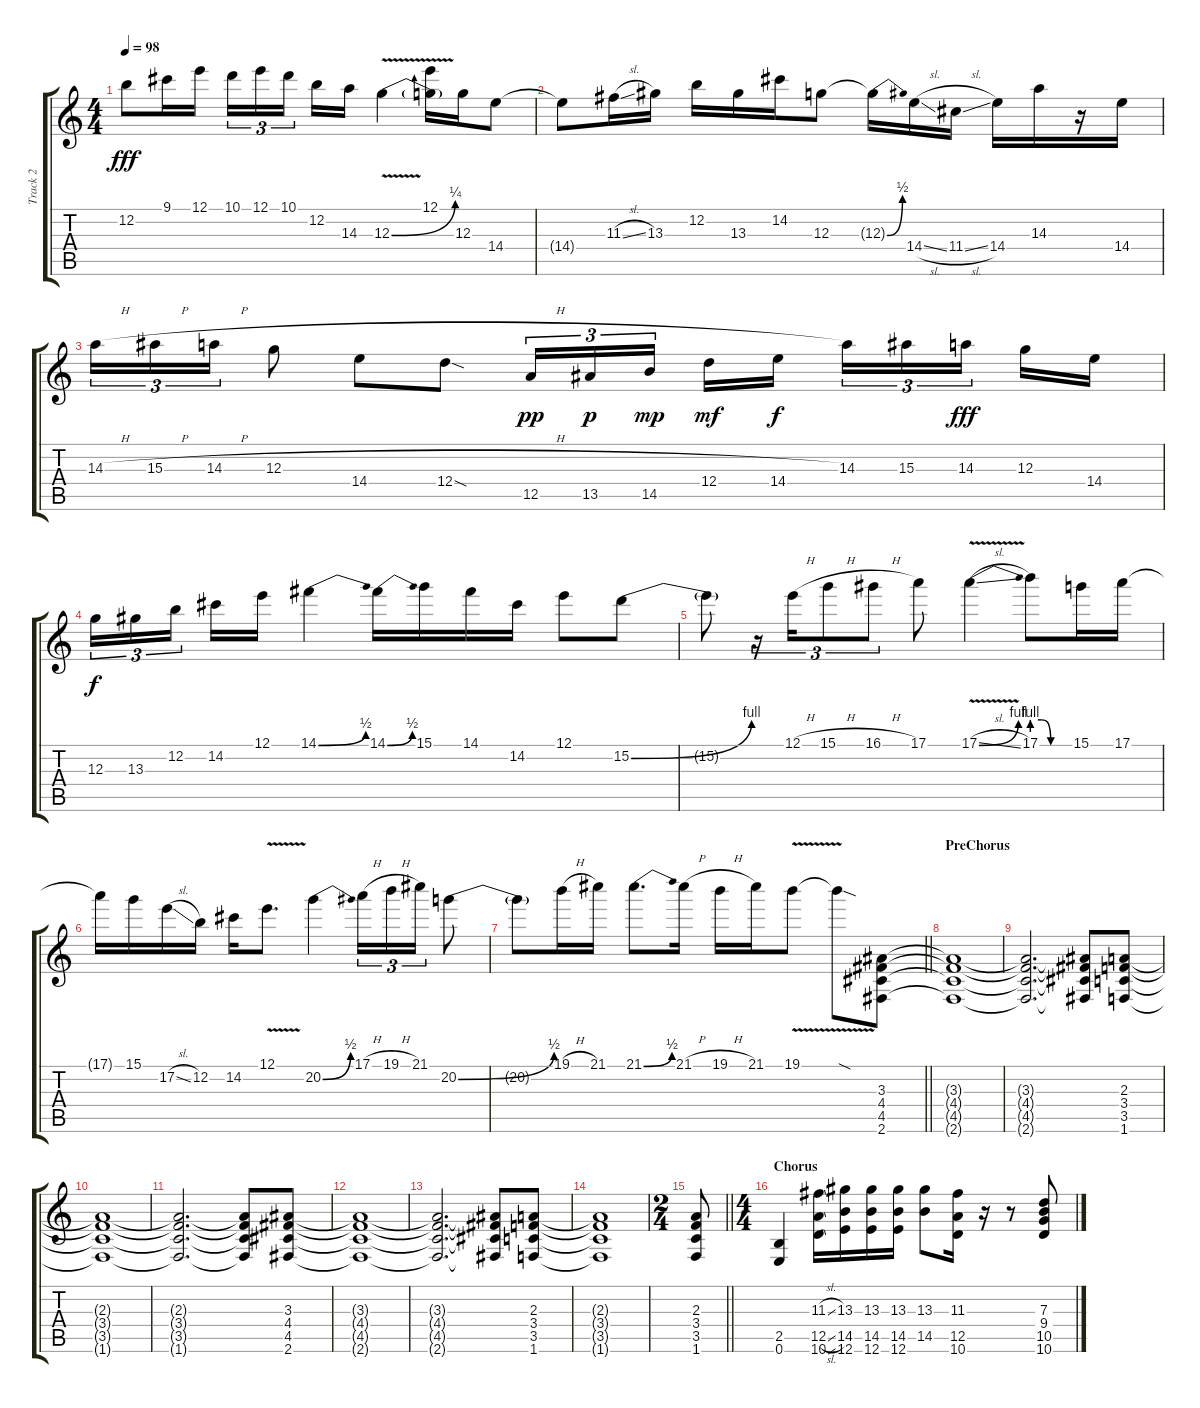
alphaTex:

\track ("Track 2" "Track 2") {instrument overdrivenguitar}
\staff {score tabs}
\tuning (E4 B3 G3 D3 A2 E2) {hide}
\ts (4 4)
\tempo 98
\clef g2
\ks c
12.2{t}.8{dy fff} 9.1.16 12.1.16 10.1.16{tu (3 2)} 12.1.16{tu (3 2)} 10.1.16{tu (3 2) beam splitsecondary} 12.2.16 14.3.16 12.3{be (bend 0 0 60 1) v}.4 (12.1 12.3{t}).16 12.3.16 14.4.8 |
14.4{t}.8 11.3{sl}.16 13.3.16 12.2.16 13.3.16 14.2.16 12.3.8 12.3{be (bend 0 0 60 2) t}.16 14.4{sl}.16 11.4{sl}.16 14.4.16 14.3.16 r.16 14.4.16 |
14.3{h}.16{tu (3 2)} 15.3{h}.16{tu (3 2)} 14.3{h}.16{tu (3 2)} 12.3{h}.8 14.4.8 12.4{sod}.8 12.5.16{tu (3 2) dy pp} 13.5.16{tu (3 2) dy p} 14.5.16{tu (3 2) dy mp beam splitsecondary} 12.4.16{dy mf} 14.4.16{dy f} 14.3.16{tu (3 2)} 15.3.16{tu (3 2)} 14.3.16{tu (3 2) dy fff beam splitsecondary} 12.3.16 14.4.16 |
12.3.16{tu (3 2) dy f} 13.3.16{tu (3 2)} 12.2.16{tu (3 2) beam splitsecondary} 14.2.16 12.1.16 14.1{be (bend 0 0 60 2)}.4 14.1{be (bend 0 0 60 2)}.16 15.1.16 14.1.16 14.2.16 12.1.8 15.2{be (bend 0 0 60 4)}.8 |
15.2{t}.8 r.16{tu (3 2)} 12.1{h}.16{tu (3 2)} 15.1{h}.8{tu (3 2)} 16.1{h}.8{tu (3 2)} 17.1.8 17.1{be (bend 0 0 60 4) v sl}.4 17.1{be (custom 0 4 15 4 30 0 60 0)}.8 15.1.16 17.1.16 |
17.1{t}.16 15.1.16 17.2{sl}.16 12.2.16 14.2.16 12.1{v}.8{d} 20.2{be (bend 0 0 60 2)}.4 17.1{h}.16{tu (3 2)} 19.1{h}.16{tu (3 2)} 21.1.16{tu (3 2)} 20.2{be (bend 0 0 60 2)}.8 |
\barLineRight lightlight
20.2{t}.8 19.1{h}.16 21.1.16 21.1{be (bend 0 0 60 2)}.8{d} 21.1{h}.16 19.1{h}.16 21.1.16 19.1{v}.8 19.1{sod t}.8 (3.3 4.4 4.5 2.6).8 |
\section ("" "PreChorus")
(3.3{t} 4.4{t} 4.5{t} 2.6{t}).1 |
(3.3{t} 4.4{t} 4.5{t} 2.6{t}).2{d} (3.3{t} 4.4{t} 4.5{t} 2.6{t}).8 (2.3 3.4 3.5 1.6).8 |
(2.3{t} 3.4{t} 3.5{t} 1.6{t}).1 |
(2.3{t} 3.4{t} 3.5{t} 1.6{t}).2{d} (2.3{t} 3.4{t} 3.5{t} 1.6{t}).8 (3.3 4.4 4.5 2.6).8 |
(3.3{t} 4.4{t} 4.5{t} 2.6{t}).1 |
(3.3{t} 4.4{t} 4.5{t} 2.6{t}).2{d} (3.3{t} 4.4{t} 4.5{t} 2.6{t}).8 (2.3 3.4 3.5 1.6).8 |
(2.3{t} 3.4{t} 3.5{t} 1.6{t}).1 |
\ts (2 4)
\barLineRight lightlight
(2.3 3.4 3.5 1.6).8 |
\ts (4 4)
\section ("" "Chorus")
(2.5 0.6).4 (11.3{sl} 12.5{sl} 10.6{sl}).16 (13.3 14.5 12.6).16 (13.3 14.5 12.6).16 (13.3 14.5 12.6).16 (13.3 14.5).8 (11.3 12.5 10.6).16 r.16 r.8 (7.3 9.4 10.5 10.6).8
